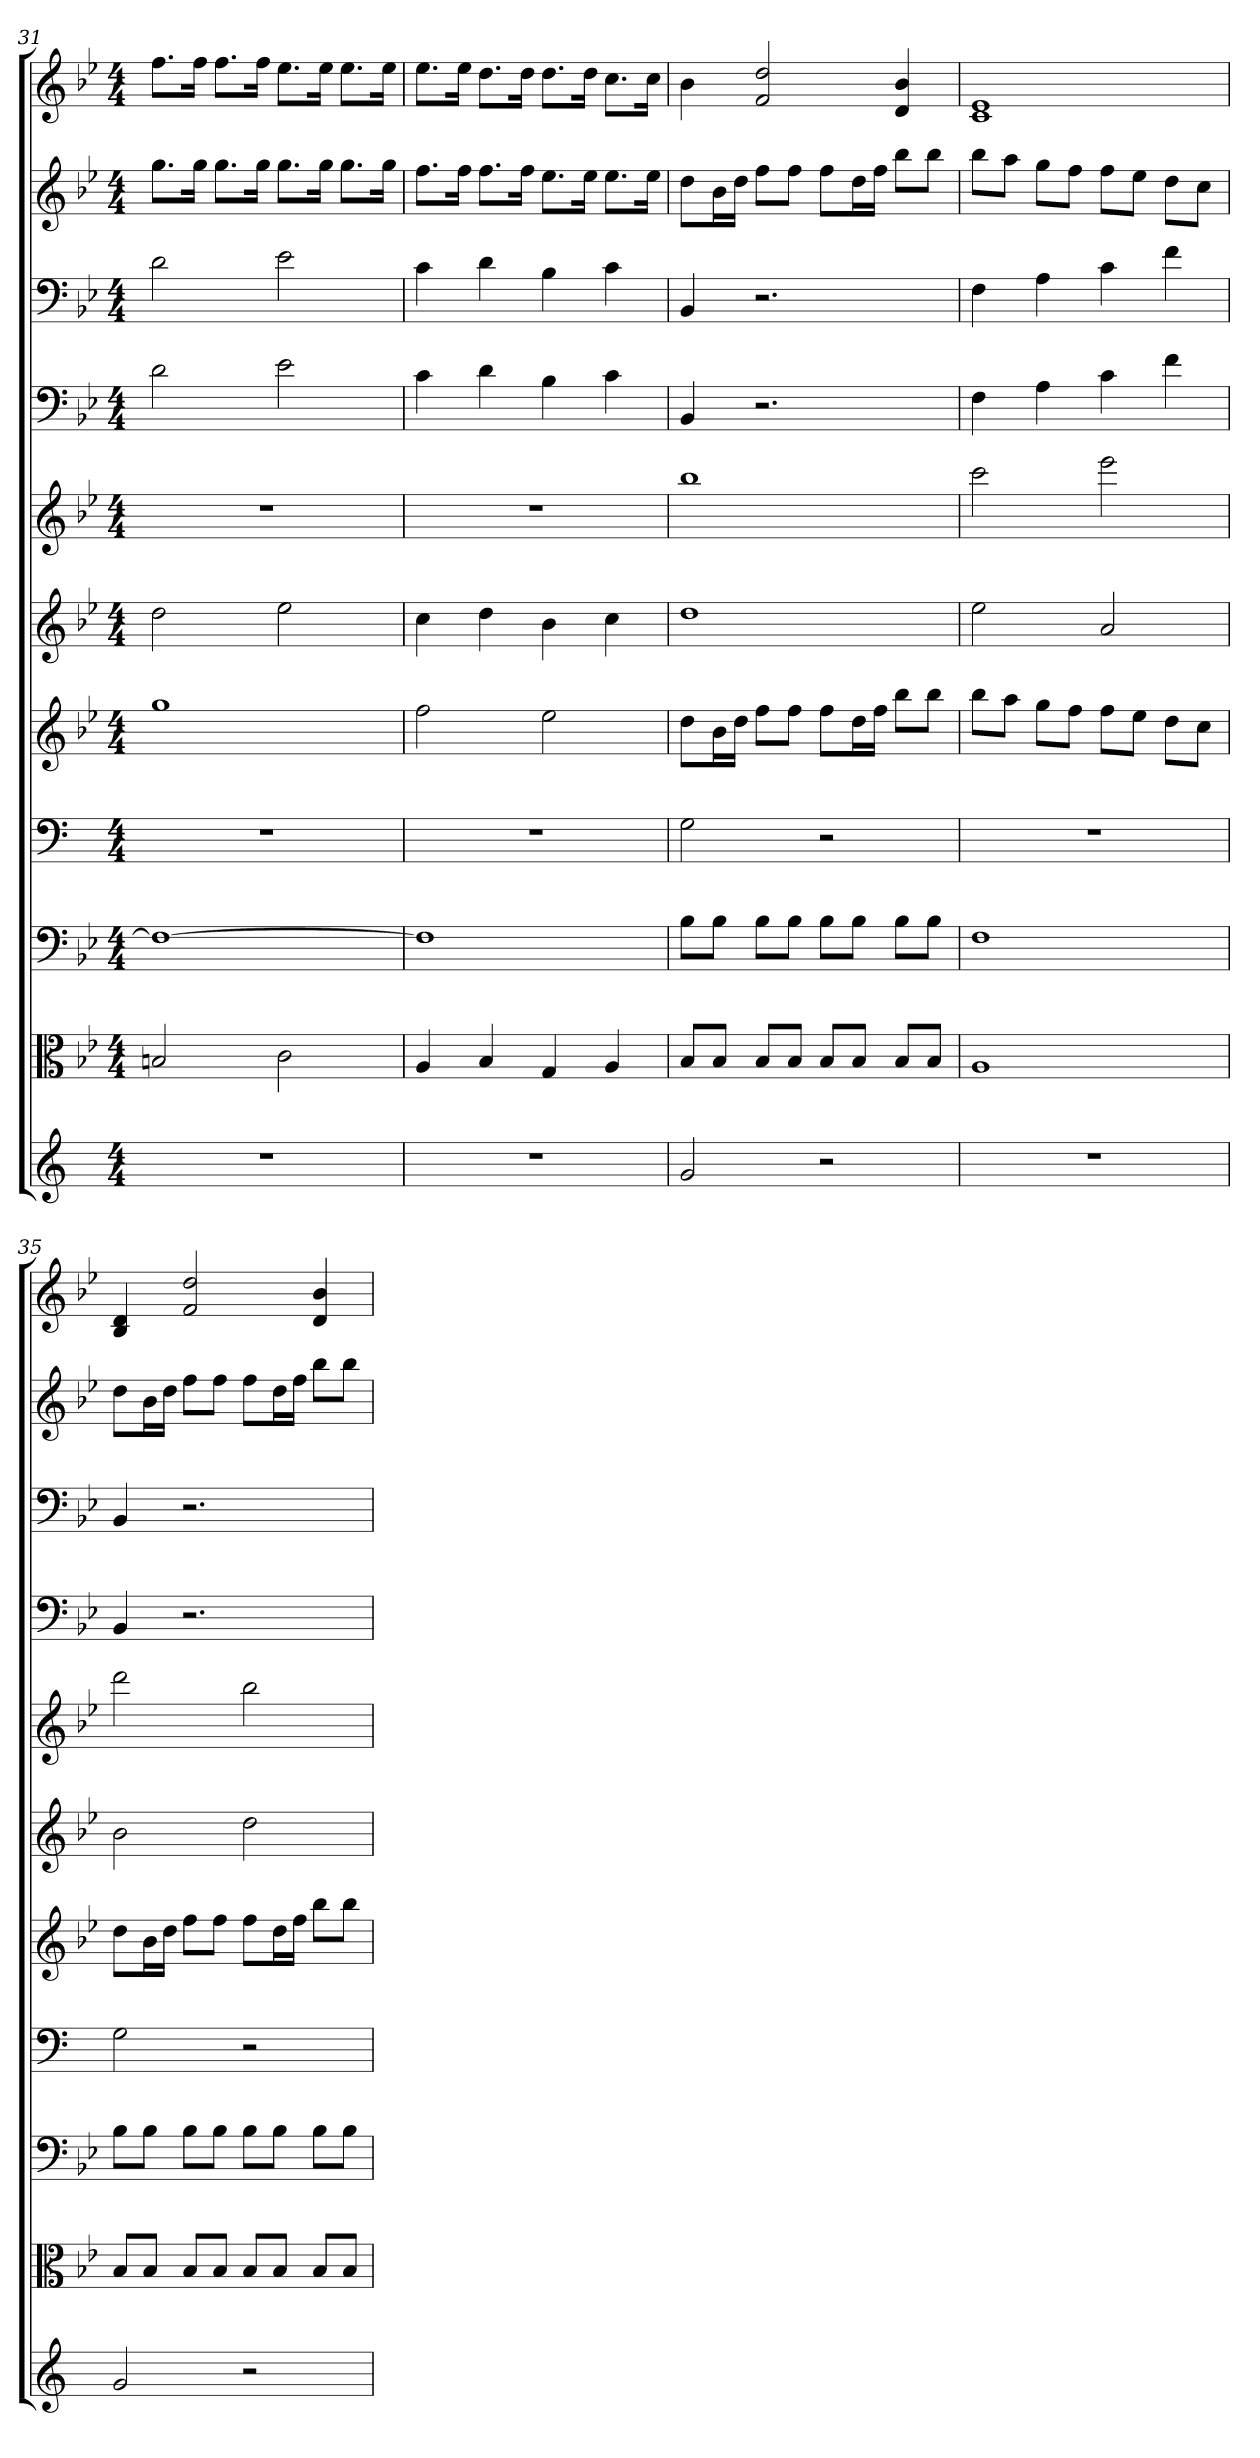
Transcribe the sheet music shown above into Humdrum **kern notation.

**kern	**kern	**kern	**kern	**kern	**kern	**kern	**kern	**kern	**kern	**kern
*part11	*part10	*part9	*part8	*part7	*part6	*part5	*part4	*part3	*part2	*part1
*staff11	*staff10	*staff9	*staff8	*staff7	*staff6	*staff5	*staff4	*staff3	*staff2	*staff1
*	*clefC3	*clefF4	*	*	*	*	*clefF4	*clefF4	*	*
*k[]	*k[b-e-]	*k[b-e-]	*k[]	*k[b-e-]	*k[b-e-]	*k[b-e-]	*k[b-e-]	*k[b-e-]	*k[b-e-]	*k[b-e-]
*M4/4	*M4/4	*M4/4	*M4/4	*M4/4	*M4/4	*M4/4	*M4/4	*M4/4	*M4/4	*M4/4
=31	=31	=31	=31	=31	=31	=31	=31	=31	=31	=31
1r	2Bn	1F_	1r	1gg	2dd	1r	2d	2d	8.ggL	8.ffL
.	.	.	.	.	.	.	.	.	16ggJk	16ffJk
.	.	.	.	.	.	.	.	.	8.ggL	8.ffL
.	.	.	.	.	.	.	.	.	16ggJk	16ffJk
.	2c	.	.	.	2ee-	.	2e-	2e-	8.ggL	8.ee-L
.	.	.	.	.	.	.	.	.	16ggJk	16ee-Jk
.	.	.	.	.	.	.	.	.	8.ggL	8.ee-L
.	.	.	.	.	.	.	.	.	16ggJk	16ee-Jk
=32	=32	=32	=32	=32	=32	=32	=32	=32	=32	=32
1r	4A	1F]	1r	2ff	4cc	1r	4c	4c	8.ffL	8.ee-L
.	.	.	.	.	.	.	.	.	16ffJk	16ee-Jk
.	4B-	.	.	.	4dd	.	4d	4d	8.ffL	8.ddL
.	.	.	.	.	.	.	.	.	16ffJk	16ddJk
.	4G	.	.	2ee-	4b-	.	4B-	4B-	8.ee-L	8.ddL
.	.	.	.	.	.	.	.	.	16ee-Jk	16ddJk
.	4A	.	.	.	4cc	.	4c	4c	8.ee-L	8.ccL
.	.	.	.	.	.	.	.	.	16ee-Jk	16ccJk
=33	=33	=33	=33	=33	=33	=33	=33	=33	=33	=33
2g	8B-/L	8B-\L	2G	8ddL	1dd	1bb-	4BB-	4BB-	8ddL	4b-
.	8B-/J	8B-\J	.	16b-L	.	.	.	.	16b-L	.
.	.	.	.	16ddJJ	.	.	.	.	16ddJJ	.
.	8B-/L	8B-\L	.	8ffL	.	.	2.r	2.r	8ffL	2f 2dd
.	8B-/J	8B-\J	.	8ffJ	.	.	.	.	8ffJ	.
2r	8B-/L	8B-\L	2r	8ffL	.	.	.	.	8ffL	.
.	8B-/J	8B-\J	.	16ddL	.	.	.	.	16ddL	.
.	.	.	.	16ffJJ	.	.	.	.	16ffJJ	.
.	8B-/L	8B-\L	.	8bb-L	.	.	.	.	8bb-L	4d 4b-
.	8B-/J	8B-\J	.	8bb-J	.	.	.	.	8bb-J	.
=34	=34	=34	=34	=34	=34	=34	=34	=34	=34	=34
1r	1A	1F	1r	8bb-L	2ee-	2ccc	4F	4F	8bb-L	1c 1e-
.	.	.	.	8aaJ	.	.	.	.	8aaJ	.
.	.	.	.	8ggL	.	.	4A	4A	8ggL	.
.	.	.	.	8ffJ	.	.	.	.	8ffJ	.
.	.	.	.	8ffL	2a	2eee-	4c	4c	8ffL	.
.	.	.	.	8ee-J	.	.	.	.	8ee-J	.
.	.	.	.	8ddL	.	.	4f	4f	8ddL	.
.	.	.	.	8ccJ	.	.	.	.	8ccJ	.
=35	=35	=35	=35	=35	=35	=35	=35	=35	=35	=35
2g	8B-/L	8B-\L	2G	8ddL	2b-	2ddd	4BB-	4BB-	8ddL	4B- 4d
.	8B-/J	8B-\J	.	16b-L	.	.	.	.	16b-L	.
.	.	.	.	16ddJJ	.	.	.	.	16ddJJ	.
.	8B-/L	8B-\L	.	8ffL	.	.	2.r	2.r	8ffL	2f 2dd
.	8B-/J	8B-\J	.	8ffJ	.	.	.	.	8ffJ	.
2r	8B-/L	8B-\L	2r	8ffL	2dd	2bb-	.	.	8ffL	.
.	8B-/J	8B-\J	.	16ddL	.	.	.	.	16ddL	.
.	.	.	.	16ffJJ	.	.	.	.	16ffJJ	.
.	8B-/L	8B-\L	.	8bb-L	.	.	.	.	8bb-L	4d 4b-
.	8B-/J	8B-\J	.	8bb-J	.	.	.	.	8bb-J	.
=	=	=	=	=	=	=	=	=	=	=
*-	*-	*-	*-	*-	*-	*-	*-	*-	*-	*-
